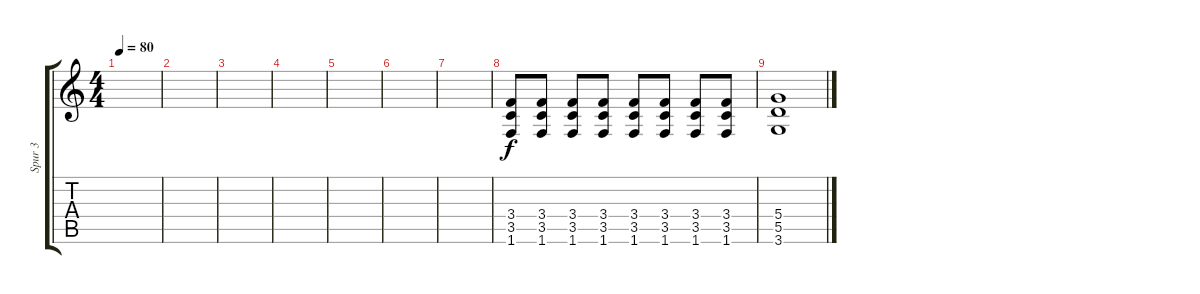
\track ("Spur 3" "Spur 3") {instrument overdrivenguitar}
\staff {score tabs}
\tuning (E4 B3 G3 D3 A2 E2) {hide}
\ts (4 4)
\tempo 80
\clef g2
\ks c
|
|
|
|
|
|
|
(3.4 3.5 1.6).8 (3.4 3.5 1.6).8 (3.4 3.5 1.6).8 (3.4 3.5 1.6).8 (3.4 3.5 1.6).8 (3.4 3.5 1.6).8 (3.4 3.5 1.6).8 (3.4 3.5 1.6).8 |
(5.4 5.5 3.6).1
